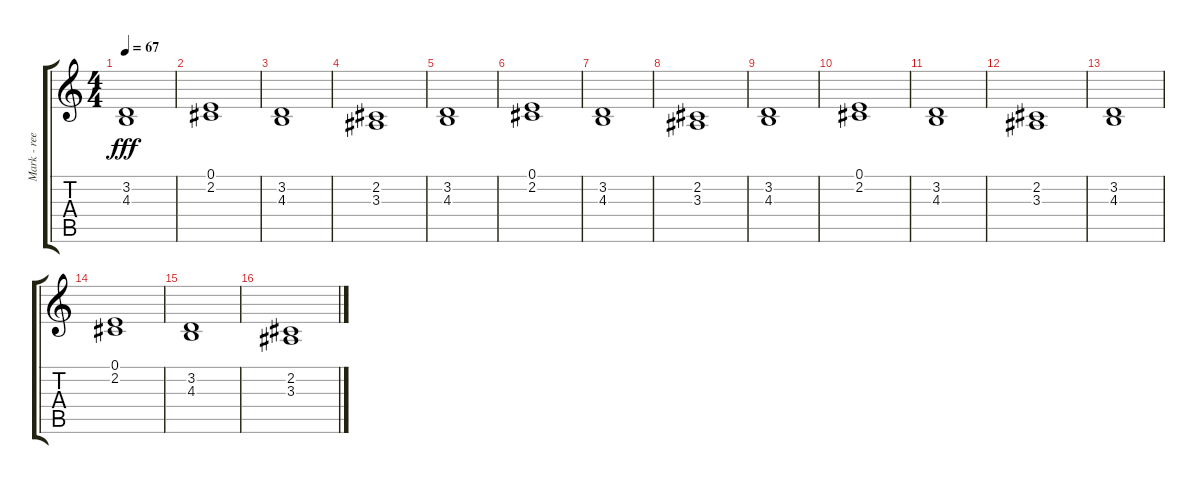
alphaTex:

\track ("Mark - reed organ" "Mark - ree") {instrument musicbox}
\staff {score tabs}
\tuning (E4 B3 G3 D3 A2 E2) {hide}
\ts (4 4)
\tempo 67
\clef g2
\ks c
(3.2 4.3).1{dy fff} |
(0.1 2.2).1 |
(3.2 4.3).1 |
(2.2 3.3).1 |
(3.2 4.3).1 |
(0.1 2.2).1 |
(3.2 4.3).1 |
(2.2 3.3).1 |
(3.2 4.3).1 |
(0.1 2.2).1 |
(3.2 4.3).1 |
(2.2 3.3).1 |
(3.2 4.3).1 |
(0.1 2.2).1 |
(3.2 4.3).1 |
(2.2 3.3).1
